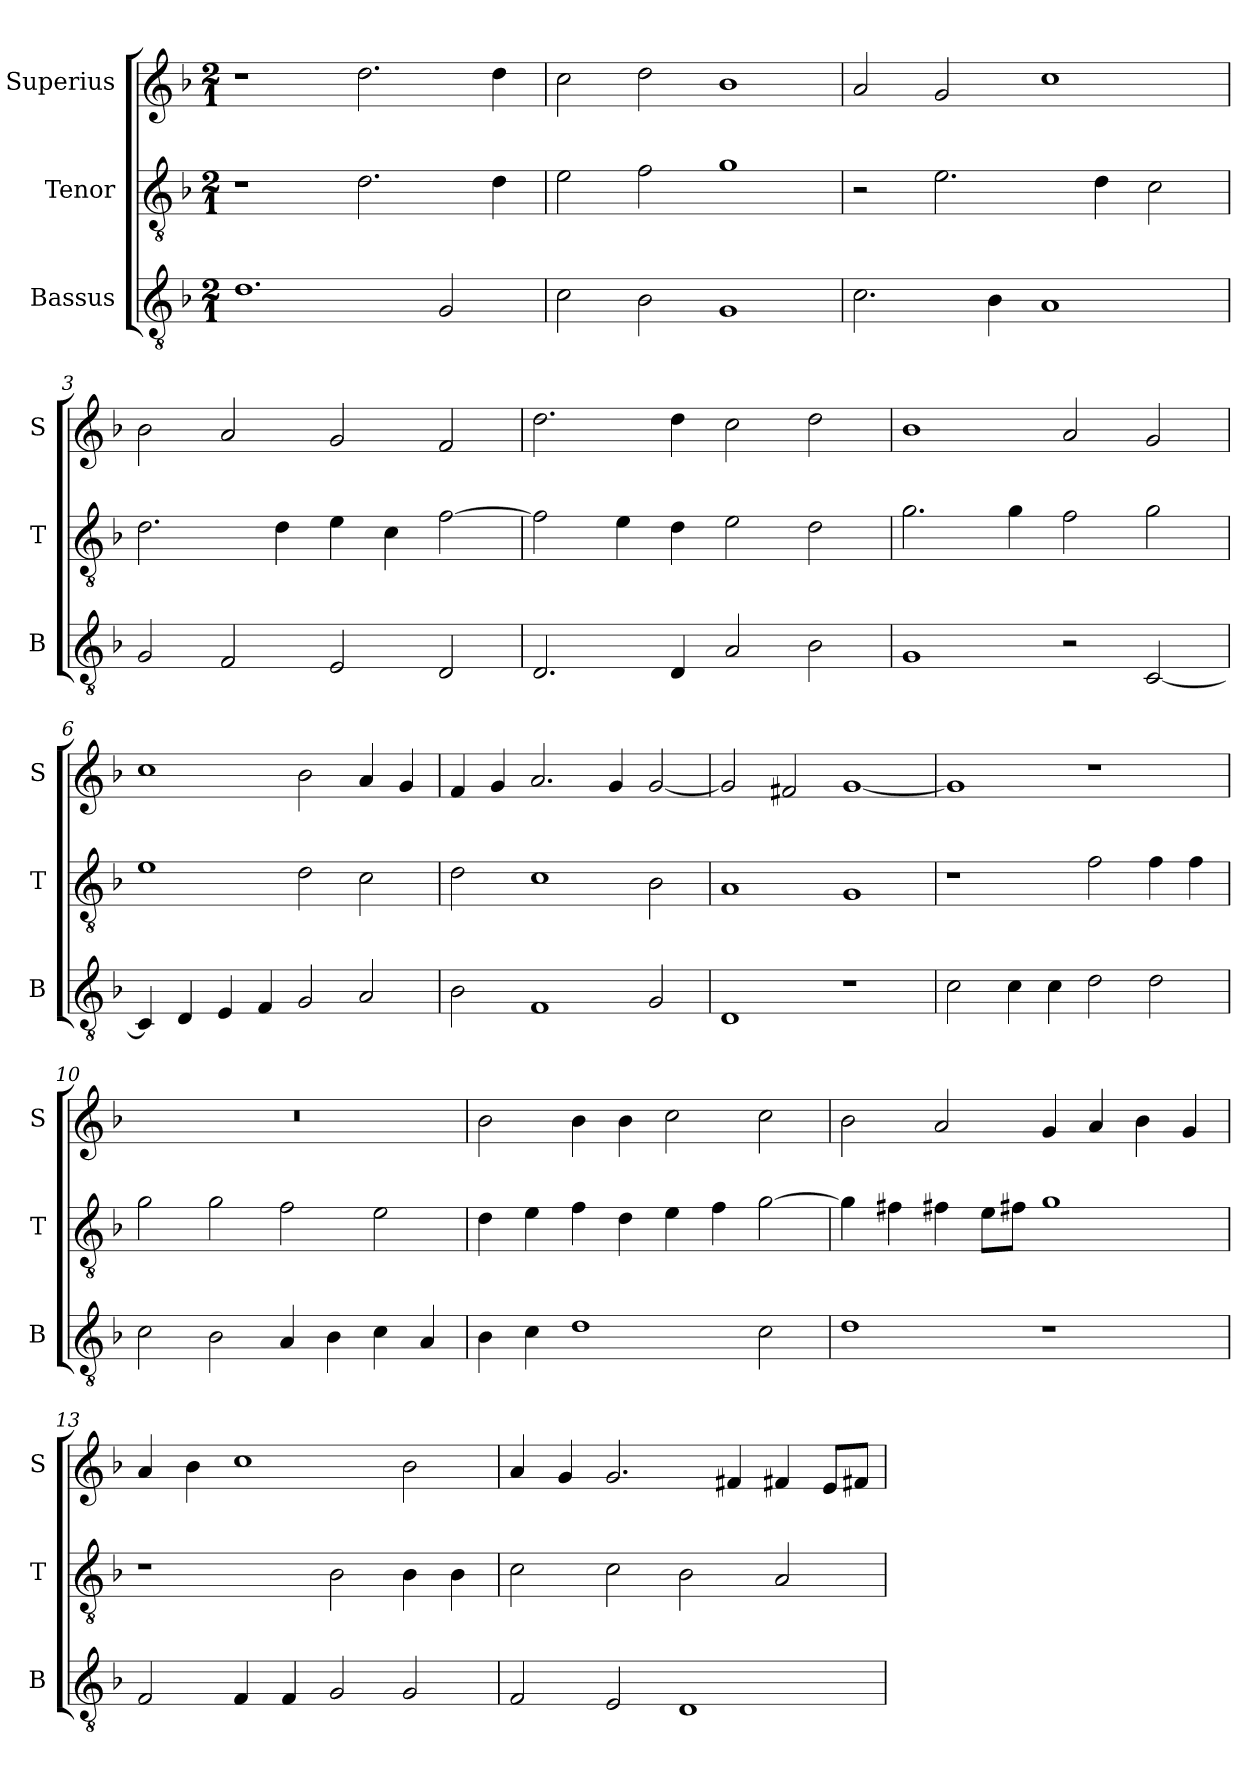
**kern	**kern	**kern
*part3	*part2	*part1
*staff3	*staff2	*staff1
*I"Bassus	*I"Tenor	*I"Superius
*I'B	*I'T	*I'S
*clefGv2	*clefGv2	*clefG2
*k[b-]	*k[b-]	*k[b-]
*F:	*F:	*F:
*M2/1	*M2/1	*M2/1
=	=	=
1.d	1r	1r
.	2.d	2.dd
2G	.	.
.	4d	4dd
=1	=1	=1
2c	2e	2cc
2B-	2f	2dd
1G	1g	1b-
=2	=2	=2
2.c	2r	2a
.	2.e	2g
4B-	.	.
1A	.	1cc
.	4d	.
.	2c	.
=3	=3	=3
2G	2.d	2b-
2F	.	2a
.	4d	.
2E	4e	2g
.	4c	.
2D	[2f	2f
=4	=4	=4
2.D	2f]	2.dd
.	4e	.
4D	4d	4dd
2A	2e	2cc
2B-	2d	2dd
=5	=5	=5
1G	2.g	1b-
.	4g	.
2r	2f	2a
[2C	2g	2g
=6	=6	=6
4C]	1e	1cc
4D	.	.
4E	.	.
4F	.	.
2G	2d	2b-
2A	2c	4a
.	.	4g
=7	=7	=7
2B-	2d	4f
.	.	4g
1F	1c	2.a
.	.	4g
2G	2B-	[2g
=8	=8	=8
1D	1A	2g]
.	.	2f#X
1r	1G	[1g
=9	=9	=9
2c	1r	1g]
4c	.	.
4c	.	.
2d	2f	1r
2d	4f	.
.	4f	.
=10	=10	=10
2c	2g	0r
2B-	2g	.
4A	2f	.
4B-	.	.
4c	2e	.
4A	.	.
=11	=11	=11
4B-	4d	2b-
4c	4e	.
1d	4f	4b-
.	4d	4b-
.	4e	2cc
.	4f	.
2c	[2g	2cc
=12	=12	=12
1d	4g]	2b-
.	4f#X	.
.	4f#X	2a
.	8eL	.
.	8f#XJ	.
1r	1g	4g
.	.	4a
.	.	4b-
.	.	4g
=13	=13	=13
2F	1r	4a
.	.	4b-
4F	.	1cc
4F	.	.
2G	2B-	.
2G	4B-	2b-
.	4B-	.
=14	=14	=14
2F	2c	4a
.	.	4g
2E	2c	2.g
1D	2B-	.
.	.	4f#X
.	2A	4f#X
.	.	8eL
.	.	8f#XJ
=	=	=
*-	*-	*-
